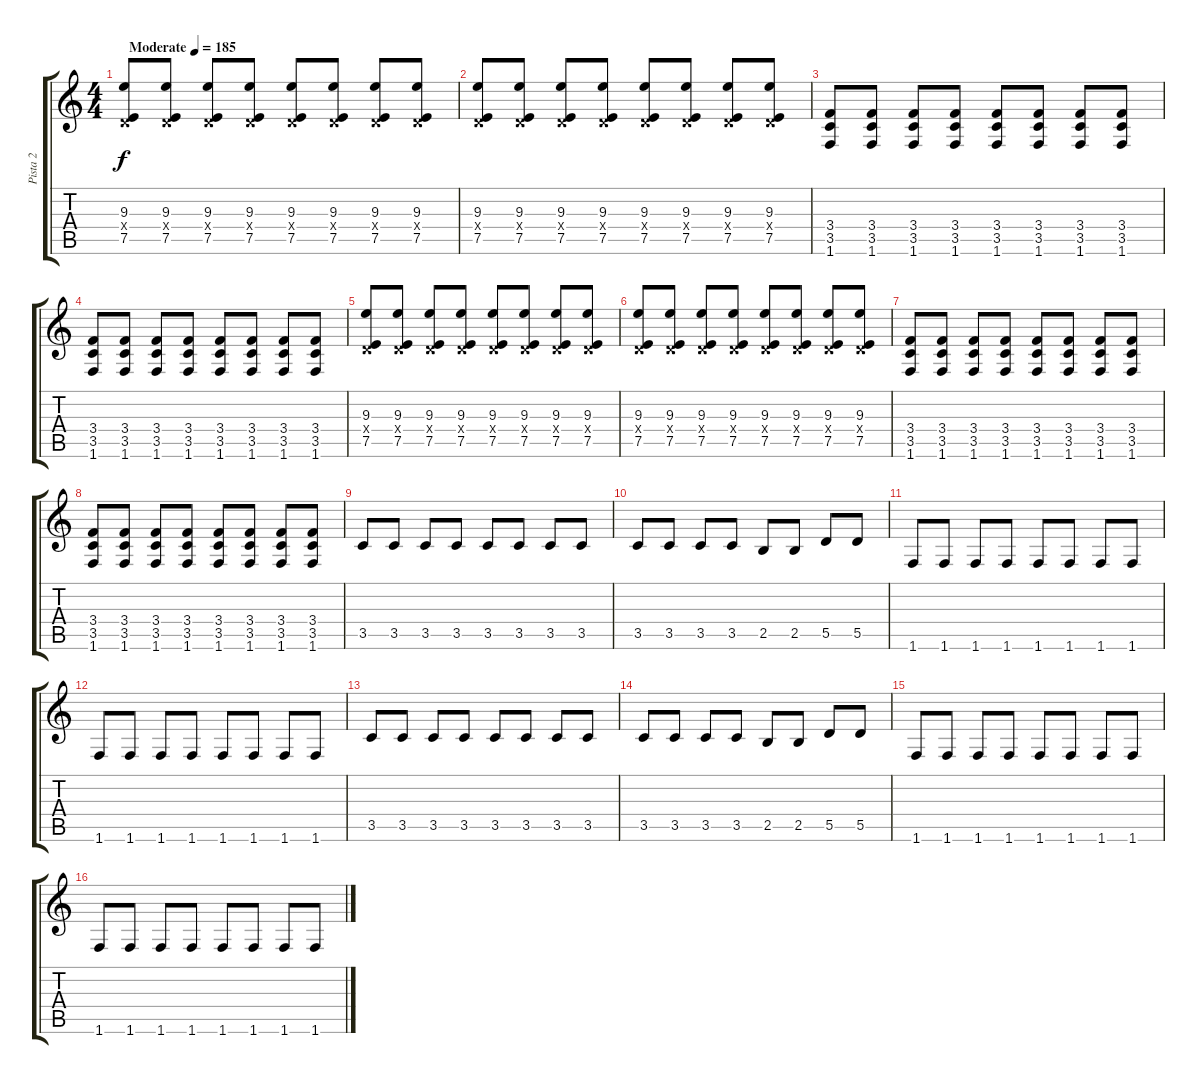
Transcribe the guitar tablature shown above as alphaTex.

\track ("Pista 2" "Pista 2") {instrument distortionguitar}
\staff {score tabs}
\tuning (E4 B3 G3 D3 A2 E2) {hide}
\ts (4 4)
\tempo (185 "Moderate")
\clef g2
\ks c
(9.3 0.4{x} 7.5).8{dy f instrument distortionguitar} (9.3 0.4{x} 7.5).8 (9.3 0.4{x} 7.5).8 (9.3 0.4{x} 7.5).8 (9.3 0.4{x} 7.5).8 (9.3 0.4{x} 7.5).8 (9.3 0.4{x} 7.5).8 (9.3 0.4{x} 7.5).8 |
(9.3 0.4{x} 7.5).8 (9.3 0.4{x} 7.5).8 (9.3 0.4{x} 7.5).8 (9.3 0.4{x} 7.5).8 (9.3 0.4{x} 7.5).8 (9.3 0.4{x} 7.5).8 (9.3 0.4{x} 7.5).8 (9.3 0.4{x} 7.5).8 |
(3.4 3.5 1.6).8 (3.4 3.5 1.6).8 (3.4 3.5 1.6).8 (3.4 3.5 1.6).8 (3.4 3.5 1.6).8 (3.4 3.5 1.6).8 (3.4 3.5 1.6).8 (3.4 3.5 1.6).8 |
(3.4 3.5 1.6).8 (3.4 3.5 1.6).8 (3.4 3.5 1.6).8 (3.4 3.5 1.6).8 (3.4 3.5 1.6).8 (3.4 3.5 1.6).8 (3.4 3.5 1.6).8 (3.4 3.5 1.6).8 |
(9.3 0.4{x} 7.5).8 (9.3 0.4{x} 7.5).8 (9.3 0.4{x} 7.5).8 (9.3 0.4{x} 7.5).8 (9.3 0.4{x} 7.5).8 (9.3 0.4{x} 7.5).8 (9.3 0.4{x} 7.5).8 (9.3 0.4{x} 7.5).8 |
(9.3 0.4{x} 7.5).8 (9.3 0.4{x} 7.5).8 (9.3 0.4{x} 7.5).8 (9.3 0.4{x} 7.5).8 (9.3 0.4{x} 7.5).8 (9.3 0.4{x} 7.5).8 (9.3 0.4{x} 7.5).8 (9.3 0.4{x} 7.5).8 |
(3.4 3.5 1.6).8 (3.4 3.5 1.6).8 (3.4 3.5 1.6).8 (3.4 3.5 1.6).8 (3.4 3.5 1.6).8 (3.4 3.5 1.6).8 (3.4 3.5 1.6).8 (3.4 3.5 1.6).8 |
(3.4 3.5 1.6).8 (3.4 3.5 1.6).8 (3.4 3.5 1.6).8 (3.4 3.5 1.6).8 (3.4 3.5 1.6).8 (3.4 3.5 1.6).8 (3.4 3.5 1.6).8 (3.4 3.5 1.6).8 |
3.5.8 3.5.8 3.5.8 3.5.8 3.5.8 3.5.8 3.5.8 3.5.8 |
3.5.8 3.5.8 3.5.8 3.5.8 2.5.8 2.5.8 5.5.8 5.5.8 |
1.6.8 1.6.8 1.6.8 1.6.8 1.6.8 1.6.8 1.6.8 1.6.8 |
1.6.8 1.6.8 1.6.8 1.6.8 1.6.8 1.6.8 1.6.8 1.6.8 |
3.5.8 3.5.8 3.5.8 3.5.8 3.5.8 3.5.8 3.5.8 3.5.8 |
3.5.8 3.5.8 3.5.8 3.5.8 2.5.8 2.5.8 5.5.8 5.5.8 |
1.6.8 1.6.8 1.6.8 1.6.8 1.6.8 1.6.8 1.6.8 1.6.8 |
1.6.8 1.6.8 1.6.8 1.6.8 1.6.8 1.6.8 1.6.8 1.6.8
